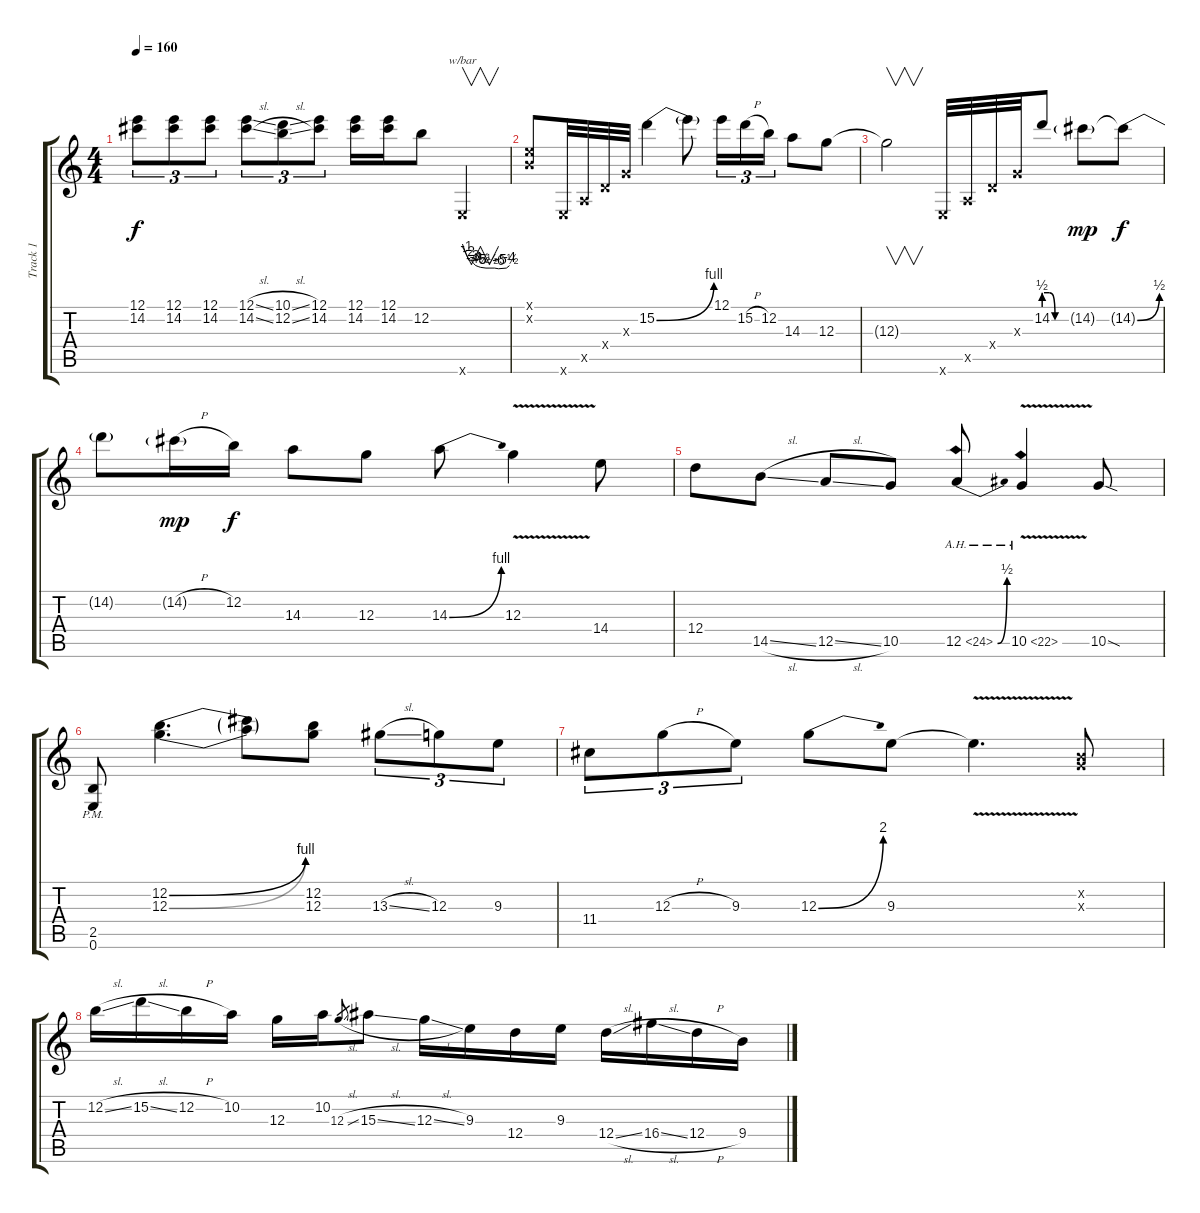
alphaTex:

\track ("Track 1" "Track 1") {instrument distortionguitar}
\staff {score tabs}
\tuning (E4 B3 G3 D3 A2 E2) {hide}
\ts (4 4)
\tempo 160
\clef g2
\ks c
(12.1 14.2).8{tu (3 2) dy f} (12.1 14.2).8{tu (3 2)} (12.1 14.2).8{tu (3 2)} (12.1{sl} 14.2{sl}).8{tu (3 2)} (10.1{sl} 12.2{sl}).8{tu (3 2)} (12.1 14.2).8{tu (3 2)} (12.1 14.2).16 (12.1 14.2).16 12.2.8 0.6{x}.4{v tbe (custom default 0 0 5 -4 8 -8 11 -8 14 -12 17 -16 20 -18 23 -20 30 -22 35 -22 41 -22 46 -24 56 -22 60 -16)} |
(0.1{x} 0.2{x}).8 0.6{x}.32 0.5{x}.32 0.4{x}.32 0.3{x}.32 15.2{be (bend 0 0 60 4)}.4 15.2{t}.8 12.1.16{tu (3 2)} 15.2{h}.16{tu (3 2)} 12.2.16{tu (3 2)} 14.3.8 12.3.8 |
12.3{t}.2{v} 0.6{x}.32 0.5{x}.32 0.4{x}.32 0.3{x}.32 14.2{be (custom 0 2 15 2 30 0 60 0)}.8 14.2{g}.8{dy mp} 14.2{be (bend 0 0 60 2) t}.8{dy f} |
14.2{t}.8 14.2{h g}.16{dy mp} 12.2.16{dy f} 14.3.8 12.3.8 14.3{be (bend 0 0 60 4)}.8 12.3{v}.4 14.4.8 |
12.4.8 14.5{sl}.8 12.5{sl}.8 10.5.8 12.5{be (bend 0 0 60 2) ah 12}.8 10.5{ah 12 v}.4 10.5{sod}.8 |
(2.5{pm} 0.6{pm}).8 (12.2{be (bend 0 0 60 4)} 12.3{be (bend 0 0 60 4)}).4{d} (12.2{t} 12.3{t}).8 (12.2 12.3).8 13.3{sl}.8{tu (3 2)} 12.3.8{tu (3 2)} 9.3.8{tu (3 2)} |
11.4.8{tu (3 2)} 12.3{h}.8{tu (3 2)} 9.3.8{tu (3 2)} 12.3{be (bend 0 0 60 8)}.8 9.3.8 9.3{v t}.4{d} (0.2{x} 0.3{x}).8 |
12.2{sl}.16 15.2{sl}.16 12.2{h}.16 10.2.16 12.3.16 10.2.16 12.3{sl}.8{gr} 15.3{sl}.8 12.3{sl}.16 9.3.16 12.4.16 9.3.16 12.4{sl}.16 16.4{sl}.16 12.4{h}.16 9.4.16
